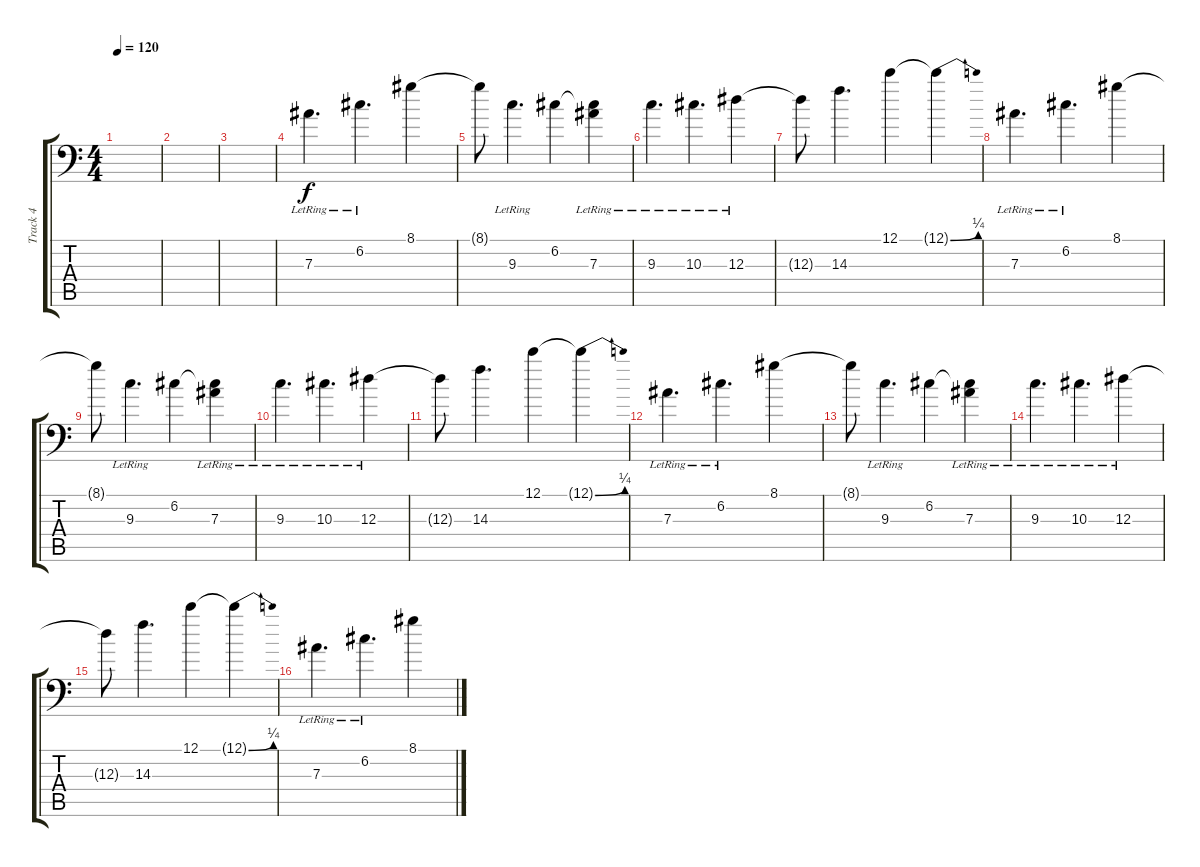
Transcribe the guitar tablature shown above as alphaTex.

\track ("Track 4" "Track 4") {instrument overdrivenguitar}
\staff {score tabs}
\tuning (C4 G3 Eb3 Bb2 F2 Bb1) {hide}
\ts (4 4)
\tempo 120
\clef f4
\ks c
|
|
|
7.3{lr}.4{d} 6.2{lr}.4{d} 8.1.4 |
8.1{t}.8 9.3{lr}.4{d} 6.2.4 (6.2{t} 7.3{lr}).4 |
9.3{lr}.4{d} 10.3{lr}.4{d} 12.3{lr}.4 |
12.3{t}.8 14.3.4{d} 12.1.4 12.1{be (bend 0 0 60 1) t}.4 |
7.3{lr}.4{d} 6.2{lr}.4{d} 8.1.4 |
8.1{t}.8 9.3{lr}.4{d} 6.2.4 (6.2{t} 7.3{lr}).4 |
9.3{lr}.4{d} 10.3{lr}.4{d} 12.3{lr}.4 |
12.3{t}.8 14.3.4{d} 12.1.4 12.1{be (bend 0 0 60 1) t}.4 |
7.3{lr}.4{d} 6.2{lr}.4{d} 8.1.4 |
8.1{t}.8 9.3{lr}.4{d} 6.2.4 (6.2{t} 7.3{lr}).4 |
9.3{lr}.4{d} 10.3{lr}.4{d} 12.3{lr}.4 |
12.3{t}.8 14.3.4{d} 12.1.4 12.1{be (bend 0 0 60 1) t}.4 |
7.3{lr}.4{d} 6.2{lr}.4{d} 8.1.4
